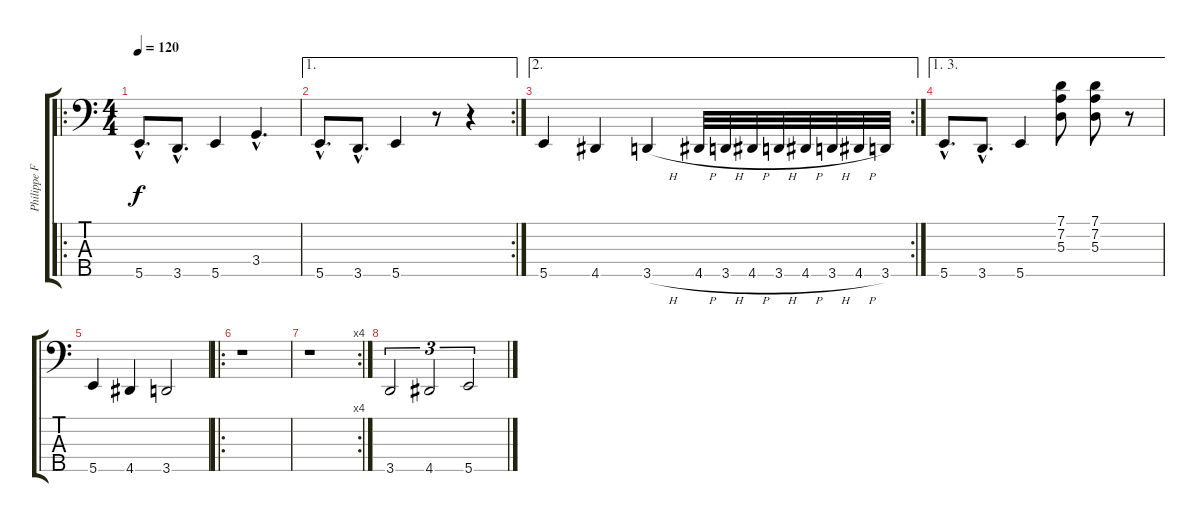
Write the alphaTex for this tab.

\track ("Philippe Fleury" "Philippe F") {instrument slapbass2}
\staff {score tabs}
\tuning (G2 D2 A1 E1 B0) {hide}
\ro
\ts (4 4)
\tempo 120
\clef f4
\ks c
5.5{hac}.8{d dy f} 3.5{hac}.8{d} 5.5.4 3.4{hac}.4{d} |
\ae 1
\rc 2
5.5{hac}.8{d} 3.5{hac}.8{d} 5.5.4 r.8 r.4 |
\ae 2
\rc 2
5.5.4 4.5.4 3.5{h}.4 4.5{h}.32 3.5{h}.32 4.5{h}.32 3.5{h}.32 4.5{h}.32 3.5{h}.32 4.5{h}.32 3.5.32 |
\ae (1 3)
5.5{hac}.8{d} 3.5{hac}.8{d} 5.5.4 (7.1 7.2 5.3).8 (7.1 7.2 5.3).8 r.8 |
5.5.4 4.5.4 3.5.2 |
\ro
r.1 |
\rc 4
r.1 |
3.5.2{tu (3 2)} 4.5.2{tu (3 2)} 5.5.2{tu (3 2)}
